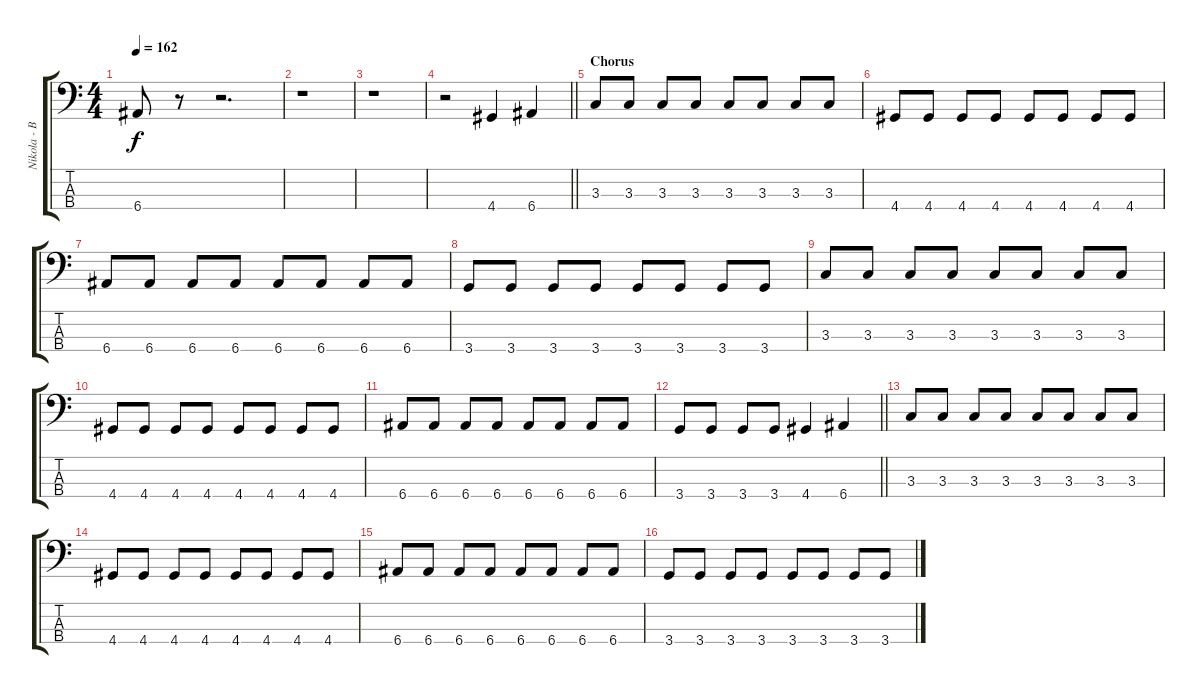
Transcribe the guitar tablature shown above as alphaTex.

\track ("Nikola - Bass" "Nikola - B") {instrument electricbasspick}
\staff {score tabs}
\tuning (G2 D2 A1 E1) {hide}
\ts (4 4)
\tempo 162
\clef f4
\ks c
6.4.8{dy f} r.8 r.2{d} |
r.1 |
r.1 |
\barLineRight lightlight
r.2 4.4.4 6.4.4 |
\section ("" "Chorus")
3.3.8 3.3.8 3.3.8 3.3.8 3.3.8 3.3.8 3.3.8 3.3.8 |
4.4.8 4.4.8 4.4.8 4.4.8 4.4.8 4.4.8 4.4.8 4.4.8 |
6.4.8 6.4.8 6.4.8 6.4.8 6.4.8 6.4.8 6.4.8 6.4.8 |
3.4.8 3.4.8 3.4.8 3.4.8 3.4.8 3.4.8 3.4.8 3.4.8 |
3.3.8 3.3.8 3.3.8 3.3.8 3.3.8 3.3.8 3.3.8 3.3.8 |
4.4.8 4.4.8 4.4.8 4.4.8 4.4.8 4.4.8 4.4.8 4.4.8 |
6.4.8 6.4.8 6.4.8 6.4.8 6.4.8 6.4.8 6.4.8 6.4.8 |
\barLineRight lightlight
3.4.8 3.4.8 3.4.8 3.4.8 4.4.4 6.4.4 |
3.3.8 3.3.8 3.3.8 3.3.8 3.3.8 3.3.8 3.3.8 3.3.8 |
4.4.8 4.4.8 4.4.8 4.4.8 4.4.8 4.4.8 4.4.8 4.4.8 |
6.4.8 6.4.8 6.4.8 6.4.8 6.4.8 6.4.8 6.4.8 6.4.8 |
3.4.8 3.4.8 3.4.8 3.4.8 3.4.8 3.4.8 3.4.8 3.4.8
